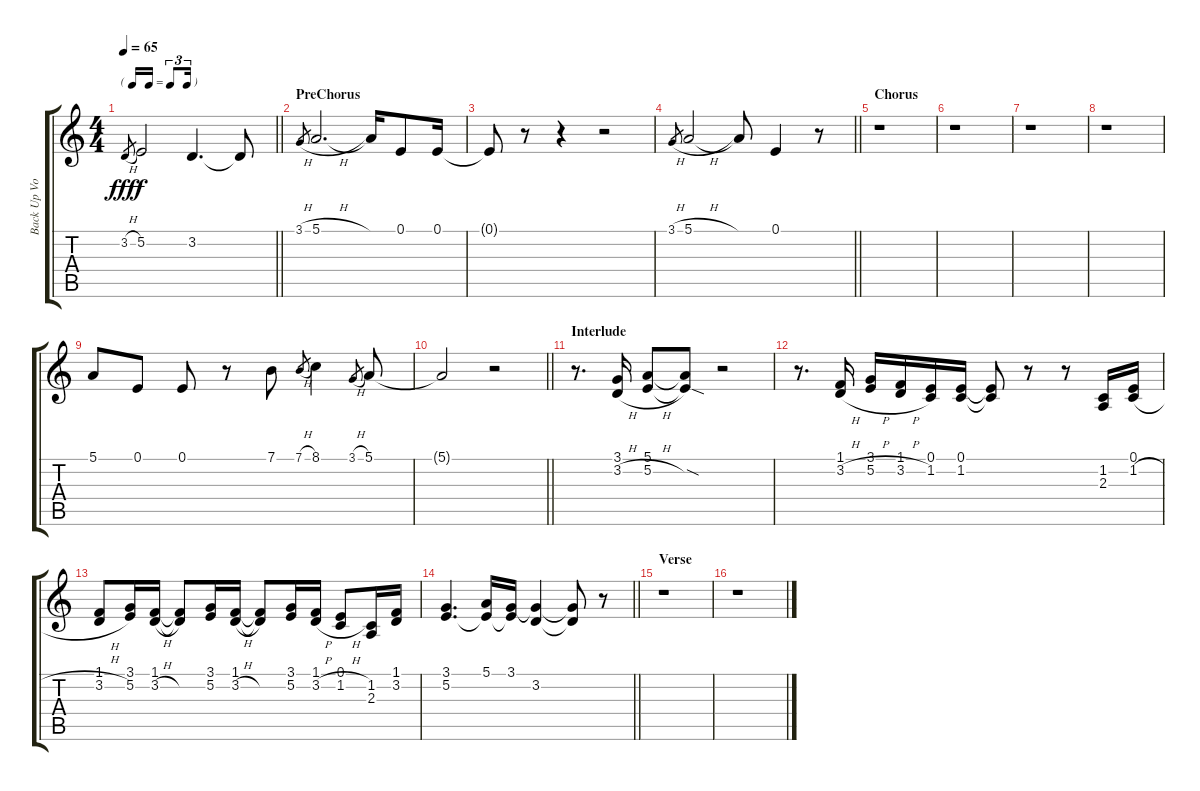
\track ("Back Up Vocal" "Back Up Vo") {instrument altosax}
\staff {score tabs}
\tuning (E4 B3 G3 D3 A2 E2) {hide}
\ts (4 4)
\tf triplet16th
\tempo 65
\clef g2
\barLineRight lightlight
\ks c
3.2{h}.8{gr dy fff} 5.2.2{dy f} 3.2.4{d} 3.2{t}.8 |
\section ("" "PreChorus")
3.1{h}.8{gr} 5.1{h}.2{d} 5.1{t}.16 0.1.8 0.1.16 |
0.1{t}.8 r.8 r.4 r.2 |
\barLineRight lightlight
3.1{h}.8{gr} 5.1{h}.2 5.1{t}.8 0.1.4 r.8 |
\section ("" "Chorus")
r.1 |
r.1 |
r.1 |
r.1 |
5.1.8 0.1.8 0.1.8 r.8 7.1.8 7.1{h}.8{gr} 8.1.4 3.1{h}.8{gr} 5.1.8 |
\barLineRight lightlight
5.1{t}.2 r.2 |
\section ("" "Interlude")
r.8{d} (3.1 3.2{h}).16 (5.1 5.2{h}).8 (5.1{t} 5.2{sod t}).8 r.2 |
r.8{d} (1.1 3.2{h}).16 (3.1 5.2{h}).16 (1.1 3.2{h}).16 (0.1 1.2).16 (0.1 1.2).16 (0.1{t} 1.2{t}).8 r.8 r.8 (1.2 2.3).16 (0.1 1.2{h}).16 |
(1.1 3.2{h}).8 (3.1 5.2).16 (1.1 3.2{h}).16 (1.1{t} 3.2{t}).8 (3.1 5.2).16 (1.1 3.2{h}).16 (1.1{t} 3.2{t}).8 (3.1 5.2).16 (1.1 3.2{h}).16 (0.1 1.2{h}).8 (1.2 2.3).16 (1.1 3.2).16 |
\barLineRight lightlight
(3.1 5.2).4{d} (5.1 5.2{t}).16 (3.1 5.2{t}).16 (3.1{t} 3.2).4 (3.1{t} 3.2{t}).8 r.8 |
\section ("" "Verse")
r.1 |
r.1
